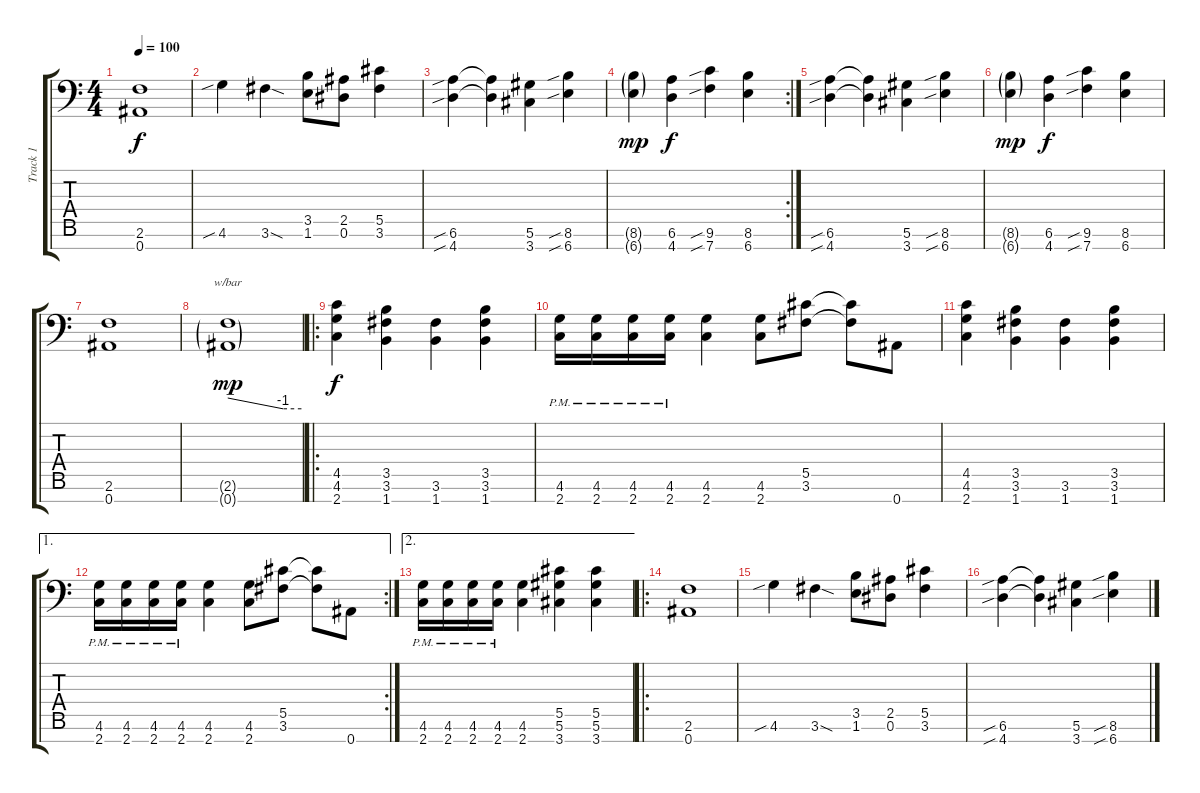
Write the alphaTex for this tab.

\track ("Track 1" "Track 1") {instrument distortionguitar}
\staff {score tabs}
\tuning (Eb4 Bb3 Gb3 Db3 Ab2 Eb2 Bb1) {hide}
\ts (4 4)
\tempo 100
\clef f4
\ks c
(2.6 0.7).1{dy f instrument distortionguitar} |
4.6{sib}.4 3.6{sod}.4 (3.5 1.6).8 (2.5 0.6).8 (5.5 3.6).4 |
(6.6{sib} 4.7{sib}).4 (6.6{t} 4.7{t}).4 (5.6 3.7).4 (8.6{sib} 6.7{sib}).4 |
\rc 2
(8.6{g} 6.7{g}).4{dy mp} (6.6 4.7).4{dy f} (9.6{sib} 7.7{sib}).4 (8.6 6.7).4 |
(6.6{sib} 4.7{sib}).4 (6.6{t} 4.7{t}).4 (5.6 3.7).4 (8.6{sib} 6.7{sib}).4 |
(8.6{g} 6.7{g}).4{dy mp} (6.6 4.7).4{dy f} (9.6{sib} 7.7{sib}).4 (8.6 6.7).4 |
(2.6 0.7).1 |
(2.6{g} 0.7{g}).1{tbe (custom default 0 0 45 -4 60 -4) dy mp} |
\ro
(4.5 4.6 2.7).4{dy f} (3.5 3.6 1.7).4 (3.6 1.7).4 (3.5 3.6 1.7).4 |
(4.6{pm} 2.7{pm}).16 (4.6{pm} 2.7{pm}).16 (4.6{pm} 2.7{pm}).16 (4.6{pm} 2.7{pm}).16 (4.6 2.7).4 (4.6 2.7).8 (5.5 3.6).8 (5.5{t} 3.6{t}).8 0.7.8 |
(4.5 4.6 2.7).4 (3.5 3.6 1.7).4 (3.6 1.7).4 (3.5 3.6 1.7).4 |
\ae 1
\rc 2
(4.6{pm} 2.7{pm}).16 (4.6{pm} 2.7{pm}).16 (4.6{pm} 2.7{pm}).16 (4.6{pm} 2.7{pm}).16 (4.6 2.7).4 (4.6 2.7).8 (5.5 3.6).8 (5.5{t} 3.6{t}).8 0.7.8 |
\ae 2
(4.6{pm} 2.7{pm}).16 (4.6{pm} 2.7{pm}).16 (4.6{pm} 2.7{pm}).16 (4.6{pm} 2.7{pm}).16 (4.6 2.7).4 (5.5 5.6 3.7).4 (5.5 5.6 3.7).4 |
\ro
(2.6 0.7).1 |
4.6{sib}.4 3.6{sod}.4 (3.5 1.6).8 (2.5 0.6).8 (5.5 3.6).4 |
(6.6{sib} 4.7{sib}).4 (6.6{t} 4.7{t}).4 (5.6 3.7).4 (8.6{sib} 6.7{sib}).4
